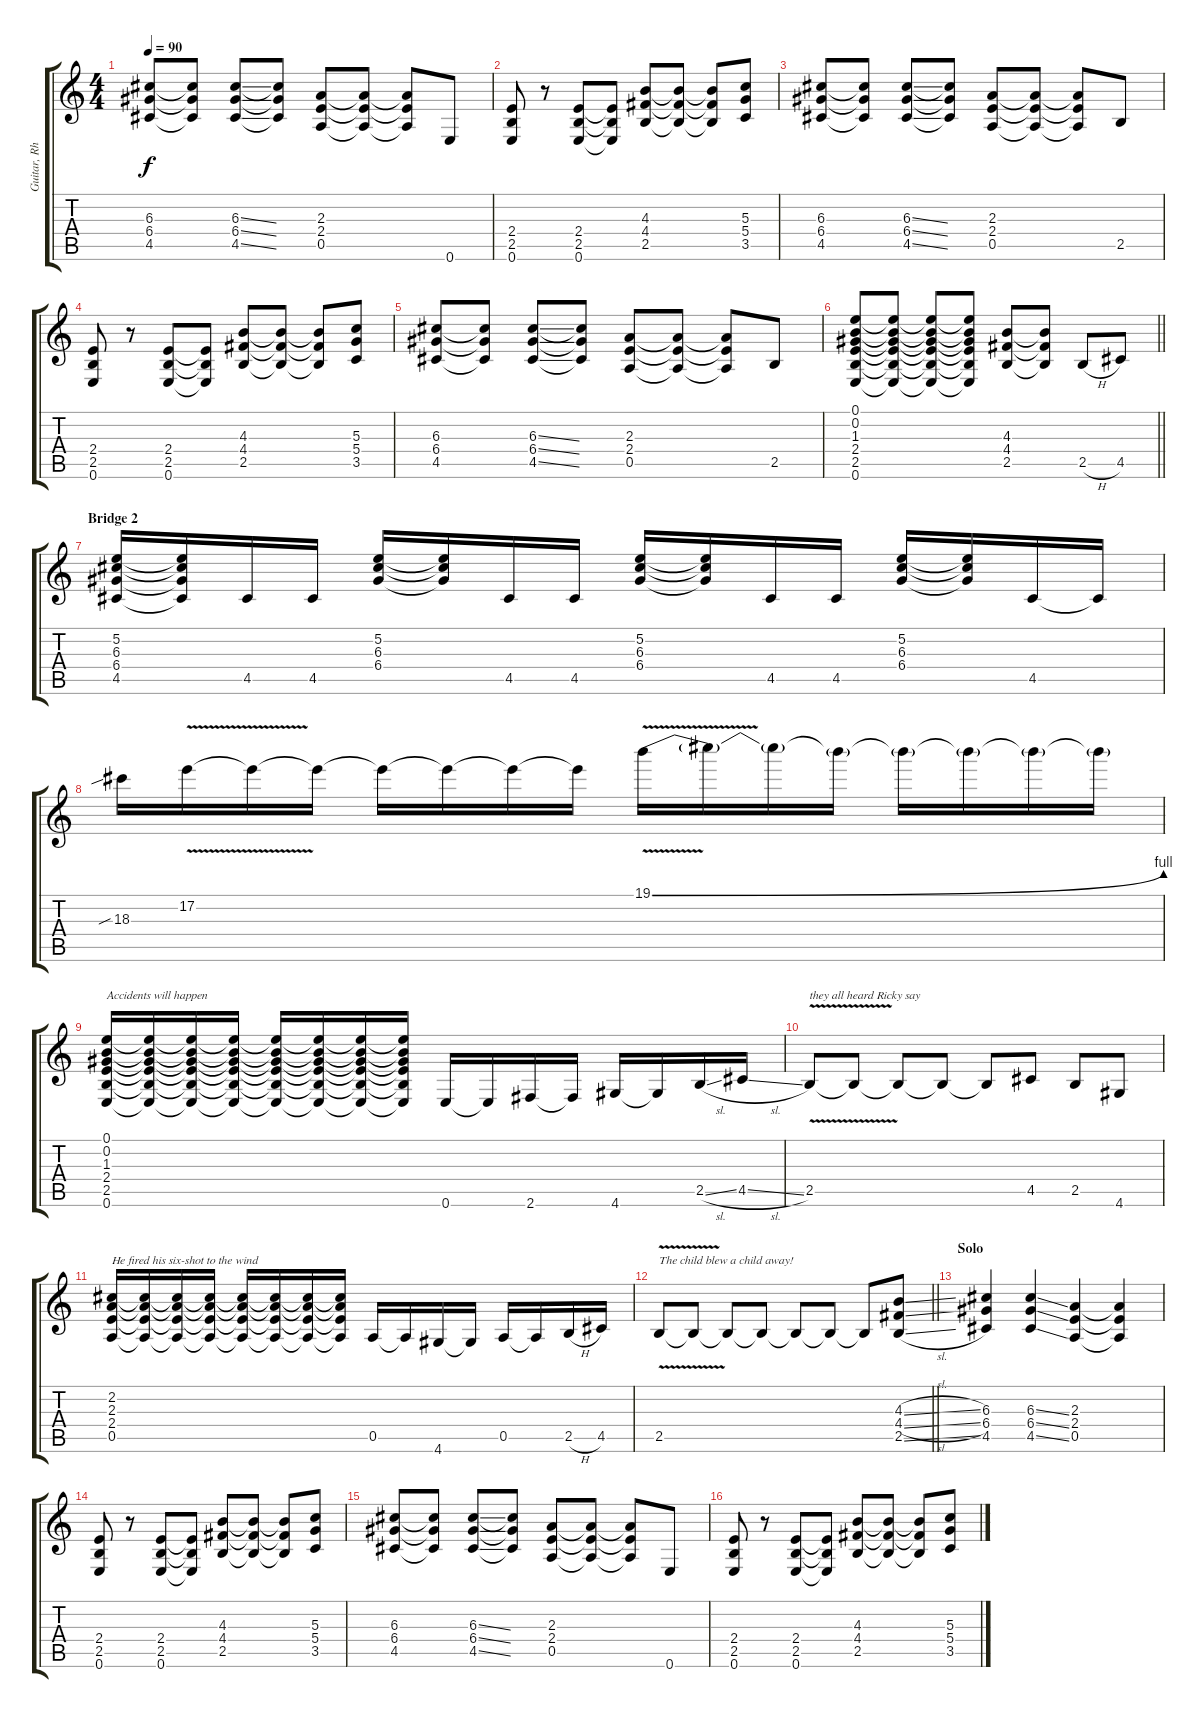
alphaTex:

\track ("Guitar, Rhythm" "Guitar, Rh") {instrument distortionguitar}
\staff {score tabs}
\tuning (E4 B3 G3 D3 A2 E2) {hide}
\ts (4 4)
\tempo 90
\clef g2
\ks c
(6.3 6.4 4.5).8{dy f} (6.3{t} 6.4{t} 4.5{t}).8 (6.3{ss} 6.4{ss} 4.5{ss}).8 (6.3{t} 6.4{t} 4.5{t}).8 (2.3 2.4 0.5).8 (2.3{t} 2.4{t} 0.5{t}).8 (2.3{t} 2.4{t} 0.5{t}).8 0.6.8 |
(2.4 2.5 0.6).8 r.8 (2.4 2.5 0.6).8 (2.4{t} 2.5{t} 0.6{t}).8 (4.3 4.4 2.5).8 (4.3{t} 4.4{t} 2.5{t}).8 (4.3{t} 4.4{t} 2.5{t}).8 (5.3 5.4 3.5).8 |
(6.3 6.4 4.5).8 (6.3{t} 6.4{t} 4.5{t}).8 (6.3{ss} 6.4{ss} 4.5{ss}).8 (6.3{t} 6.4{t} 4.5{t}).8 (2.3 2.4 0.5).8 (2.3{t} 2.4{t} 0.5{t}).8 (2.3{t} 2.4{t} 0.5{t}).8 2.5.8 |
(2.4 2.5 0.6).8 r.8 (2.4 2.5 0.6).8 (2.4{t} 2.5{t} 0.6{t}).8 (4.3 4.4 2.5).8 (4.3{t} 4.4{t} 2.5{t}).8 (4.3{t} 4.4{t} 2.5{t}).8 (5.3 5.4 3.5).8 |
(6.3 6.4 4.5).8 (6.3{t} 6.4{t} 4.5{t}).8 (6.3{ss} 6.4{ss} 4.5{ss}).8 (6.3{t} 6.4{t} 4.5{t}).8 (2.3 2.4 0.5).8 (2.3{t} 2.4{t} 0.5{t}).8 (2.3{t} 2.4{t} 0.5{t}).8 2.5.8 |
\barLineRight lightlight
(0.1 0.2 1.3 2.4 2.5 0.6).8 (0.1{t} 0.2{t} 1.3{t} 2.4{t} 2.5{t} 0.6{t}).8 (0.1{t} 0.2{t} 1.3{t} 2.4{t} 2.5{t} 0.6{t}).8 (0.1{t} 0.2{t} 1.3{t} 2.4{t} 2.5{t} 0.6{t}).8 (4.3 4.4 2.5).8 (4.3{t} 4.4{t} 2.5{t}).8 2.5{h}.8 4.5.8 |
\section ("" "Bridge 2")
(5.2 6.3 6.4 4.5).16 (5.2{t} 6.3{t} 6.4{t} 4.5{t}).16 4.5.16 4.5.16 (5.2 6.3 6.4).16 (5.2{t} 6.3{t} 6.4{t}).16 4.5.16 4.5.16 (5.2 6.3 6.4).16 (5.2{t} 6.3{t} 6.4{t}).16 4.5.16 4.5.16 (5.2 6.3 6.4).16 (5.2{t} 6.3{t} 6.4{t}).16 4.5.16 4.5{t}.16 |
18.3{sib}.16 17.2{v}.16 17.2{t}.16 17.2{t}.16 17.2{t}.16 17.2{t}.16 17.2{t}.16 17.2{t}.16 19.1{be (bend 0 0 60 4) v}.16 19.1{t}.16 19.1{t}.16 19.1{t}.16 19.1{t}.16 19.1{t}.16 19.1{t}.16 19.1{t}.16 |
(0.1 0.2 1.3 2.4 2.5 0.6).16{txt "Accidents will happen"} (0.1{t} 0.2{t} 1.3{t} 2.4{t} 2.5{t} 0.6{t}).16 (0.1{t} 0.2{t} 1.3{t} 2.4{t} 2.5{t} 0.6{t}).16 (0.1{t} 0.2{t} 1.3{t} 2.4{t} 2.5{t} 0.6{t}).16 (0.1{t} 0.2{t} 1.3{t} 2.4{t} 2.5{t} 0.6{t}).16 (0.1{t} 0.2{t} 1.3{t} 2.4{t} 2.5{t} 0.6{t}).16 (0.1{t} 0.2{t} 1.3{t} 2.4{t} 2.5{t} 0.6{t}).16 (0.1{t} 0.2{t} 1.3{t} 2.4{t} 2.5{t} 0.6{t}).16 0.6.16 0.6{t}.16 2.6.16 2.6{t}.16 4.6.16 4.6{t}.16 2.5{sl}.16 4.5{sl}.16 |
2.5{v}.8{txt "they all heard Ricky say"} 2.5{t}.8 2.5{t}.8 2.5{t}.8 2.5{t}.8 4.5.8 2.5.8 4.6.8 |
(2.2 2.3 2.4 0.5).16{txt "He fired his six-shot to the wind"} (2.2{t} 2.3{t} 2.4{t} 0.5{t}).16 (2.2{t} 2.3{t} 2.4{t} 0.5{t}).16 (2.2{t} 2.3{t} 2.4{t} 0.5{t}).16 (2.2{t} 2.3{t} 2.4{t} 0.5{t}).16 (2.2{t} 2.3{t} 2.4{t} 0.5{t}).16 (2.2{t} 2.3{t} 2.4{t} 0.5{t}).16 (2.2{t} 2.3{t} 2.4{t} 0.5{t}).16 0.5.16 0.5{t}.16 4.6.16 4.6{t}.16 0.5.16 0.5{t}.16 2.5{h}.16 4.5.16 |
\barLineRight lightlight
2.5{v}.8{txt "The child blew a child away! "} 2.5{t}.8 2.5{t}.8 2.5{t}.8 2.5{t}.8 2.5{t}.8 2.5{t}.8 (4.3{sl} 4.4{sl} 2.5{sl}).8 |
\section ("" "Solo")
(6.3 6.4 4.5).4 (6.3{ss} 6.4{ss} 4.5{ss}).4 (2.3 2.4 0.5).4 (2.3{t} 2.4{t} 0.5{t}).4 |
(2.4 2.5 0.6).8 r.8 (2.4 2.5 0.6).8 (2.4{t} 2.5{t} 0.6{t}).8 (4.3 4.4 2.5).8 (4.3{t} 4.4{t} 2.5{t}).8 (4.3{t} 4.4{t} 2.5{t}).8 (5.3 5.4 3.5).8 |
(6.3 6.4 4.5).8 (6.3{t} 6.4{t} 4.5{t}).8 (6.3{ss} 6.4{ss} 4.5{ss}).8 (6.3{t} 6.4{t} 4.5{t}).8 (2.3 2.4 0.5).8 (2.3{t} 2.4{t} 0.5{t}).8 (2.3{t} 2.4{t} 0.5{t}).8 0.6.8 |
(2.4 2.5 0.6).8 r.8 (2.4 2.5 0.6).8 (2.4{t} 2.5{t} 0.6{t}).8 (4.3 4.4 2.5).8 (4.3{t} 4.4{t} 2.5{t}).8 (4.3{t} 4.4{t} 2.5{t}).8 (5.3 5.4 3.5).8
